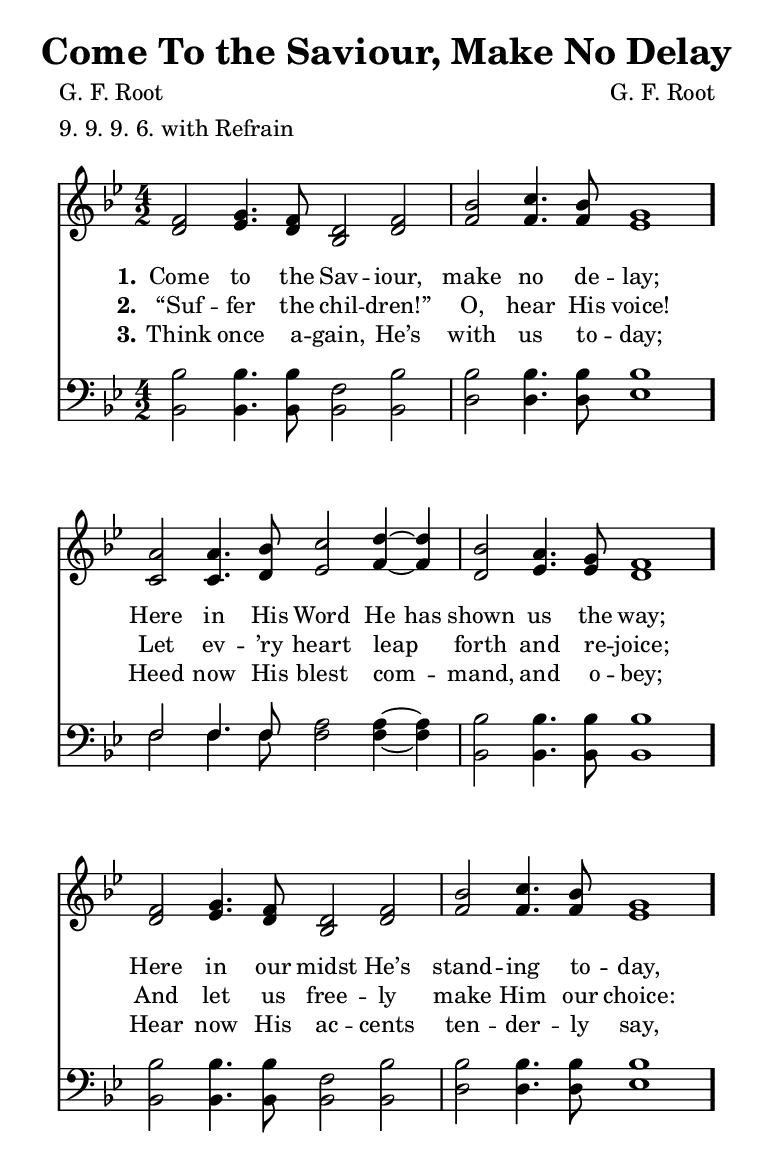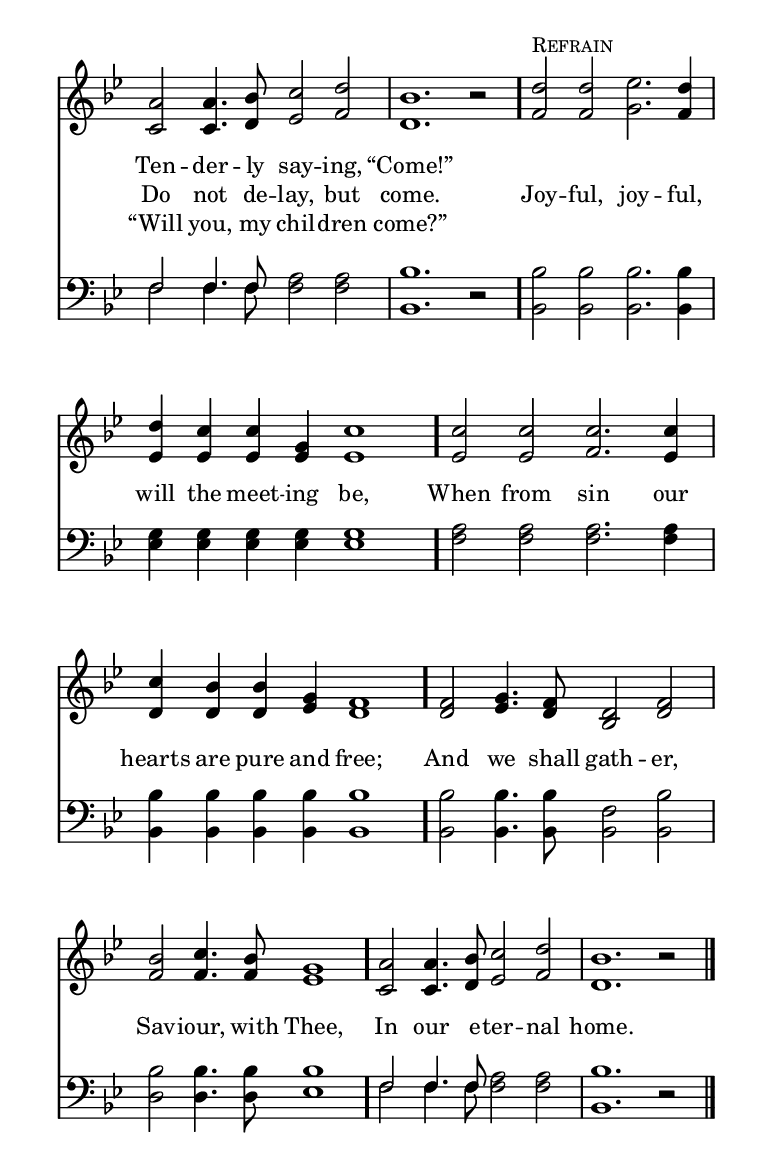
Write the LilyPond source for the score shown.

\include "common/global.ily"
\paper {
  \include "common/paper.ily"
  system-count = #(cond (is-eogsized 5) (#t #f))
}

\header{
  %children
  hymnnumber = "333"
  title = "Come To the Saviour, Make No Delay"
  tunename = ""
  meter = "9. 9. 9. 6. with Refrain"
  poet = "G. F. Root"
  composer = "G. F. Root"
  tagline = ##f
}

global = {
  \include "common/overrides.ily"
  \override Staff.TimeSignature.style = #'numbered
  \time 4/2
  \override Score.MetronomeMark.transparent = ##t % hide all fermata changes too
  \tempo 2=80
  \key bes \major
  \autoBeamOff
}

patternA = { c2 c4. c8 c2 c | c2 c4. c8 c1 }
patternB = { c2 c4. c8 c2 c4 ~ c | c2 c4. c8 c1 }
patternC = { c2 c4. c8 c2 c | c1. c2 }
patternD = { c2 c c2. c4 | c c c c c1 }

notesSoprano = {
\global
\relative c' {

  \changePitch \patternA { f g f d f | bes c bes g }
  \changePitch \patternB { a a bes c d d | bes a g f }
  \changePitch \patternA { f g f d f | bes c bes g }
  \changePitch \patternC { a a bes c d | bes r }

  << s^\markup { \small \caps "Refrain" }
  \changePitch \patternD { d d ees d | d c c g c } >>
  \changePitch \patternD { c c c c | c bes bes g f }
  \changePitch \patternA { f g f d f | bes c bes g }
  \changePitch \patternC { a a bes c d | bes r }

  \bar "|."

}
}

notesAlto = {
\global
\relative e' {

  \changePitch \patternA { d ees d bes d | f f f ees }
  \changePitch \patternB { c c d ees f f | d ees ees d }
  \changePitch \patternA { d ees d bes d | f f f ees }
  \changePitch \patternC { c c d ees f | d r }

  \changePitch \patternD { f f g f | ees ees ees ees ees }
  \changePitch \patternD { ees ees f ees | d d d ees d }
  \changePitch \patternA { d ees d bes d | f f f ees }
  \changePitch \patternC { c c d ees f | d r }

}
}

notesTenor = {
\global
\relative a {

  \changePitch \patternA { bes bes bes f bes | bes bes bes bes }
  \changePitch \patternB { f f f a a a | bes bes bes bes }
  \changePitch \patternA { bes bes bes f bes | bes bes bes bes }
  \changePitch \patternC { f f f a a | bes r }

  \changePitch \patternD { bes bes bes bes | g g g g g }
  \changePitch \patternD { a a a a | bes bes bes bes bes }
  \changePitch \patternA { bes bes bes f bes | bes bes bes bes }
  \changePitch \patternC { f f f a a | bes r }

}
}

notesBass = {
\global
\relative f, {

  \changePitch \patternA { bes bes bes bes bes | d d d ees }
  \changePitch \patternB { f f f f f f | bes, bes bes bes }
  \changePitch \patternA { bes bes bes bes bes | d d d ees }
  \changePitch \patternC { f f f f f | bes, r }

  \changePitch \patternD { bes bes bes bes | ees ees ees ees ees }
  \changePitch \patternD { f f f f | bes, bes bes bes bes }
  \changePitch \patternA { bes bes bes bes bes | d d d ees }
  \changePitch \patternC { f f f f f | bes, r }

}
}

Refrain = \lyricmode {

Joy -- ful, joy -- ful, will the meet -- ing be, \bar "."
When from sin our hearts are pure and free; \bar "."
And we shall gath -- er, Sav -- iour, with Thee, \bar "."
In our e -- ter -- nal home. \bar "."

}

wordsA = \lyricmode {
\set stanza = "1."

Come to the Sav -- iour, make no de -- lay; \bar "."
Here in His Word { \mon } He has { \moff } shown us the way; \bar "."
Here in our midst He’s stand -- ing to -- day, \bar "."
Ten -- der -- ly say -- ing, “Come!” \bar "."

}

wordsB = \lyricmode {
\set stanza = "2."

“Suf -- fer the chil -- dren!” O, hear His voice!
Let ev -- ’ry heart leap forth and re -- joice;
And let us free -- ly make Him our choice:
Do not de -- lay, but come.

\Refrain

}

wordsC = \lyricmode {
\set stanza = "3."

Think once a -- gain, He’s with us to -- day;
Heed now His blest com -- mand, and o -- bey;
Hear now His ac -- cents ten -- der -- ly say,
“Will you, my chil -- dren come?”

}

\score {
  \context ChoirStaff <<
    \context Staff = upper <<
      \set Staff.autoBeaming = ##f
      \set ChoirStaff.systemStartDelimiter = #'SystemStartBar
      \set ChoirStaff.printPartCombineTexts = ##f
      \partcombine #'(2 . 9) \notesSoprano \notesAlto
      \context NullVoice = sopranos { \voiceOne << \notesSoprano >> }
      \context NullVoice = altos { \voiceTwo << \notesAlto >> }
      \context Lyrics = one   \lyricsto sopranos \wordsA
      \context Lyrics = two   \lyricsto sopranos \wordsB
      \context Lyrics = three \lyricsto sopranos \wordsC
    >>
    \context Staff = men <<
      \set Staff.autoBeaming = ##f
      \clef bass
      \set ChoirStaff.printPartCombineTexts = ##f
      \partcombine #'(2 . 9) \notesTenor \notesBass
      \context NullVoice = tenors { \voiceOne << \notesTenor >> }
      \context NullVoice = basses { \voiceTwo << \notesBass >> }
    >>
  >>
  \layout {
    \include "common/layout.ily"
  }
  \midi{
    \include "common/midi.ily"
  }
}

\version "2.19.49"  % necessary for upgrading to future LilyPond versions.

% vi:set et ts=2 sw=2 ai nocindent syntax=lilypond:
